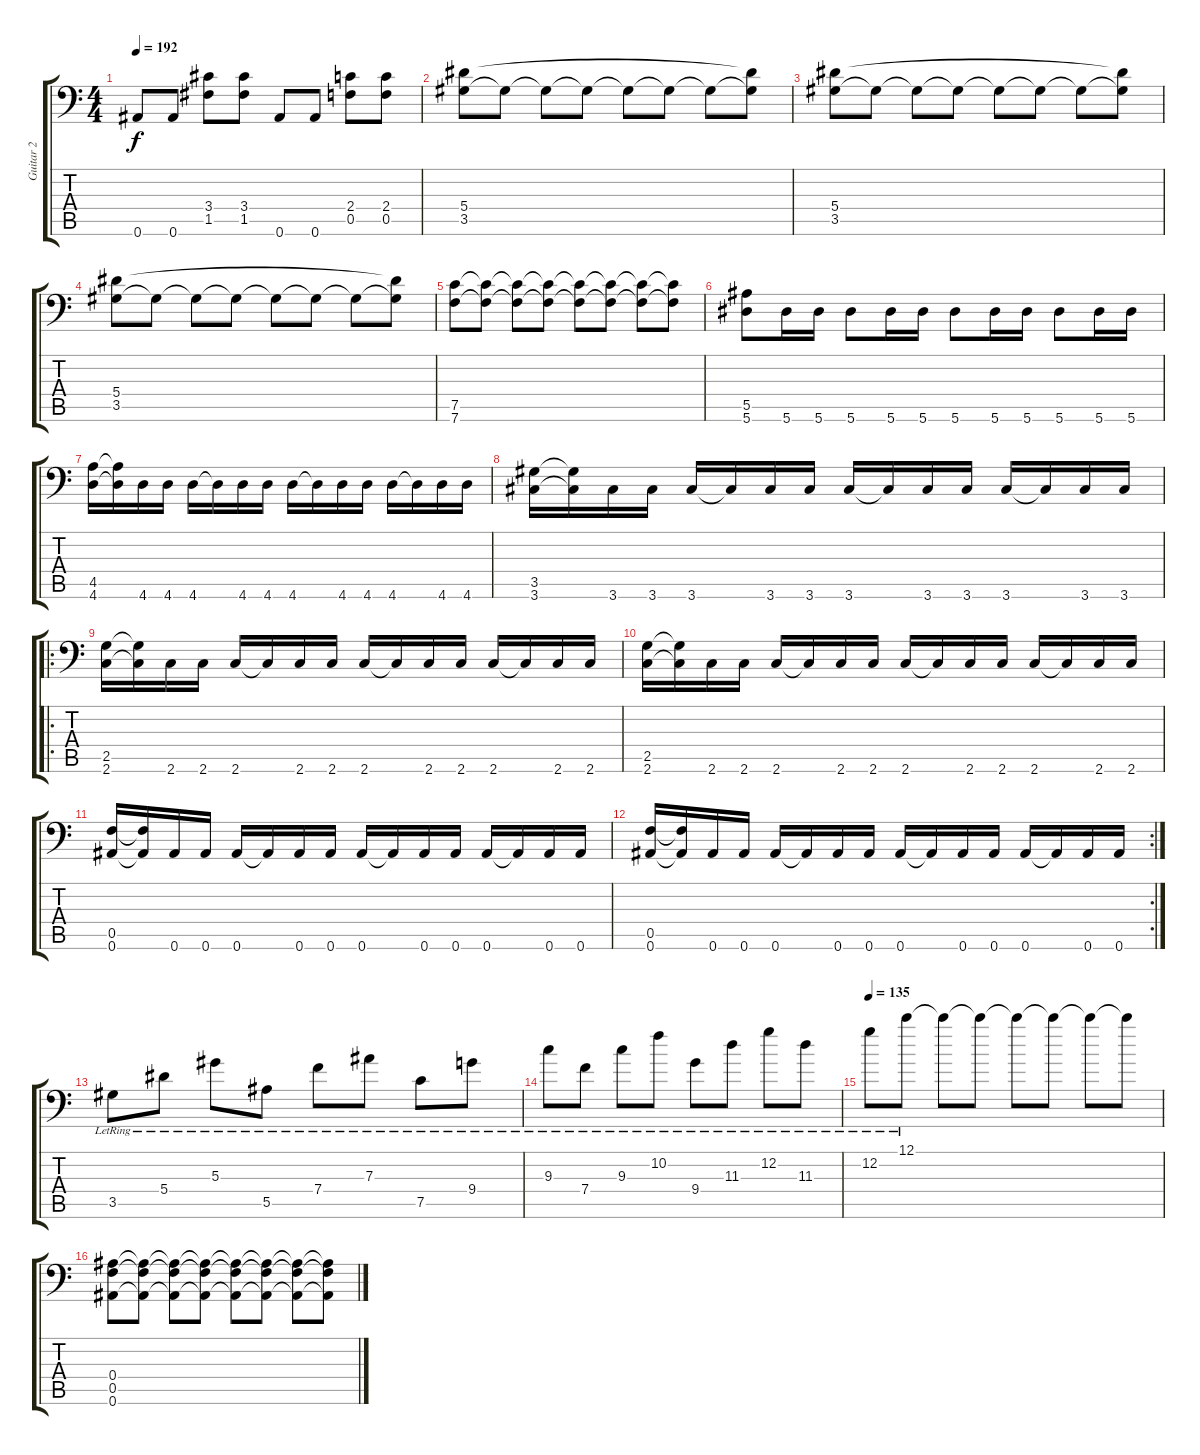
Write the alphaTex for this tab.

\track ("Guitar 2" "Guitar 2") {instrument overdrivenguitar}
\staff {score tabs}
\tuning (C4 G3 Eb3 Bb2 F2 Bb1) {hide}
\ts (4 4)
\tempo 192
\clef f4
\ks c
0.6.8{dy f} 0.6.8 (3.4 1.5).8 (3.4 1.5).8 0.6.8 0.6.8 (2.4 0.5).8 (2.4 0.5).8 |
(5.4 3.5).8 3.5{t}.8 3.5{t}.8 3.5{t}.8 3.5{t}.8 3.5{t}.8 3.5{t}.8 (5.4{t} 3.5{t}).8 |
(5.4 3.5).8 3.5{t}.8 3.5{t}.8 3.5{t}.8 3.5{t}.8 3.5{t}.8 3.5{t}.8 (5.4{t} 3.5{t}).8 |
(5.4 3.5).8 3.5{t}.8 3.5{t}.8 3.5{t}.8 3.5{t}.8 3.5{t}.8 3.5{t}.8 (5.4{t} 3.5{t}).8 |
(7.5 7.6).8 (7.5{t} 7.6{t}).8 (7.5{t} 7.6{t}).8 (7.5{t} 7.6{t}).8 (7.5{t} 7.6{t}).8 (7.5{t} 7.6{t}).8 (7.5{t} 7.6{t}).8 (7.5{t} 7.6{t}).8 |
(5.5 5.6).8 5.6.16 5.6.16 5.6.8 5.6.16 5.6.16 5.6.8 5.6.16 5.6.16 5.6.8 5.6.16 5.6.16 |
(4.5 4.6).16 (4.5{t} 4.6{t}).16 4.6.16 4.6.16 4.6.16 4.6{t}.16 4.6.16 4.6.16 4.6.16 4.6{t}.16 4.6.16 4.6.16 4.6.16 4.6{t}.16 4.6.16 4.6.16 |
(3.5 3.6).16 (3.5{t} 3.6{t}).16 3.6.16 3.6.16 3.6.16 3.6{t}.16 3.6.16 3.6.16 3.6.16 3.6{t}.16 3.6.16 3.6.16 3.6.16 3.6{t}.16 3.6.16 3.6.16 |
\ro
(2.5 2.6).16 (2.5{t} 2.6{t}).16 2.6.16 2.6.16 2.6.16 2.6{t}.16 2.6.16 2.6.16 2.6.16 2.6{t}.16 2.6.16 2.6.16 2.6.16 2.6{t}.16 2.6.16 2.6.16 |
(2.5 2.6).16 (2.5{t} 2.6{t}).16 2.6.16 2.6.16 2.6.16 2.6{t}.16 2.6.16 2.6.16 2.6.16 2.6{t}.16 2.6.16 2.6.16 2.6.16 2.6{t}.16 2.6.16 2.6.16 |
(0.5 0.6).16 (0.5{t} 0.6{t}).16 0.6.16 0.6.16 0.6.16 0.6{t}.16 0.6.16 0.6.16 0.6.16 0.6{t}.16 0.6.16 0.6.16 0.6.16 0.6{t}.16 0.6.16 0.6.16 |
\rc 2
(0.5 0.6).16 (0.5{t} 0.6{t}).16 0.6.16 0.6.16 0.6.16 0.6{t}.16 0.6.16 0.6.16 0.6.16 0.6{t}.16 0.6.16 0.6.16 0.6.16 0.6{t}.16 0.6.16 0.6.16 |
3.5{lr}.8 5.4{lr}.8 5.3{lr}.8 5.5{lr}.8 7.4{lr}.8 7.3{lr}.8 7.5{lr}.8 9.4{lr}.8 |
9.3{lr}.8 7.4{lr}.8 9.3{lr}.8 10.2{lr}.8 9.4{lr}.8 11.3{lr}.8 12.2{lr}.8 11.3{lr}.8 |
\tempo 135
12.2{lr}.8 12.1{lr}.8 12.1{t}.8 12.1{t}.8 12.1{t}.8 12.1{t}.8 12.1{t}.8 12.1{t}.8 |
(0.4 0.5 0.6).8 (0.4{t} 0.5{t} 0.6{t}).8 (0.4{t} 0.5{t} 0.6{t}).8 (0.4{t} 0.5{t} 0.6{t}).8 (0.4{t} 0.5{t} 0.6{t}).8 (0.4{t} 0.5{t} 0.6{t}).8 (0.4{t} 0.5{t} 0.6{t}).8 (0.4{t} 0.5{t} 0.6{t}).8
